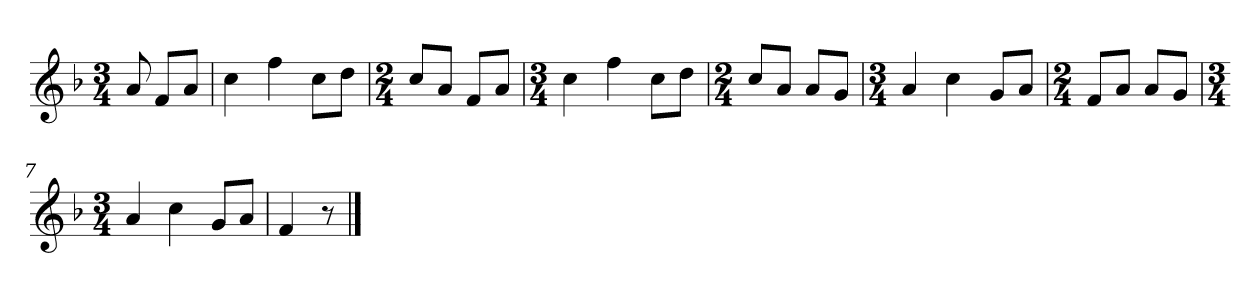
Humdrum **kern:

**kern
*part1
*staff1
*clefG2
*k[b-]
*M3/4
*MM80
=
8a/
8f/L
8a/J
=1
4cc\
4ff\
8cc\L
8dd\J
=2
*M2/4
8cc/L
8a/J
8f/L
8a/J
=3
*M3/4
4cc\
4ff\
8cc\L
8dd\J
=4
*M2/4
8cc/L
8a/J
8a/L
8g/J
=5
*M3/4
4a/
4cc\
8g/L
8a/J
=6
*M2/4
8f/L
8a/J
8a/L
8g/J
=7
*M3/4
4a/
4cc\
8g/L
8a/J
=8
4f/
8r
==
*-
